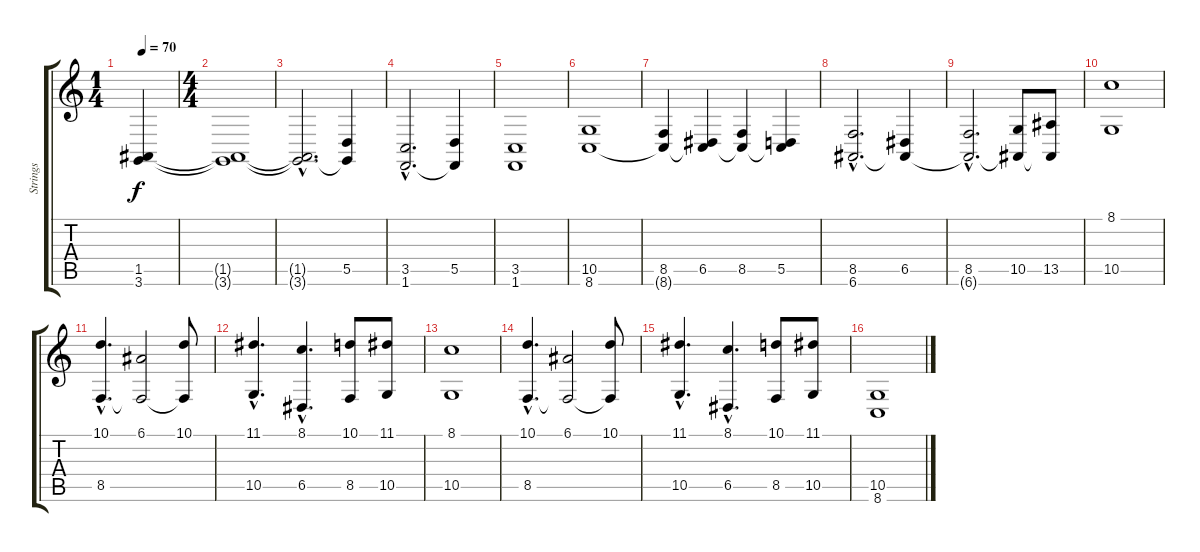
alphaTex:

\track ("Strings" "Strings") {instrument stringensemble2}
\staff {score tabs}
\tuning (E4 B3 G3 D3 A2 E2) {hide}
\ts (1 4)
\tempo 70
\clef g2
\ks c
(1.5 3.6).4{dy f instrument stringensemble2} |
\ts (4 4)
(1.5{t} 3.6{t}).1 |
(1.5{hac t} 3.6{hac t}).2{d} (5.5 3.6{t}).4 |
(3.5{hac} 1.6{hac}).2{d} (5.5 1.6{t}).4 |
(3.5 1.6).1 |
(10.5 8.6).1 |
(8.5 8.6{t}).4 (6.5 8.6{t}).4 (8.5 8.6{t}).4 (5.5 8.6{t}).4 |
(8.5{hac} 6.6{hac}).2{d} (6.5 6.6{t}).4 |
(8.5{hac} 6.6{hac t}).2{d} (10.5 6.6{t}).8 (13.5 6.6{t}).8 |
(8.1 10.5).1 |
(10.1{hac} 8.5{hac}).4{d} (6.1 8.5{t}).2 (10.1 8.5{t}).8 |
(11.1{hac} 10.5{hac}).4{d} (8.1{hac} 6.5{hac}).4{d} (10.1 8.5).8 (11.1 10.5).8 |
(8.1 10.5).1 |
(10.1{hac} 8.5{hac}).4{d} (6.1 8.5{t}).2 (10.1 8.5{t}).8 |
(11.1{hac} 10.5{hac}).4{d} (8.1{hac} 6.5{hac}).4{d} (10.1 8.5).8 (11.1 10.5).8 |
(10.5 8.6).1
